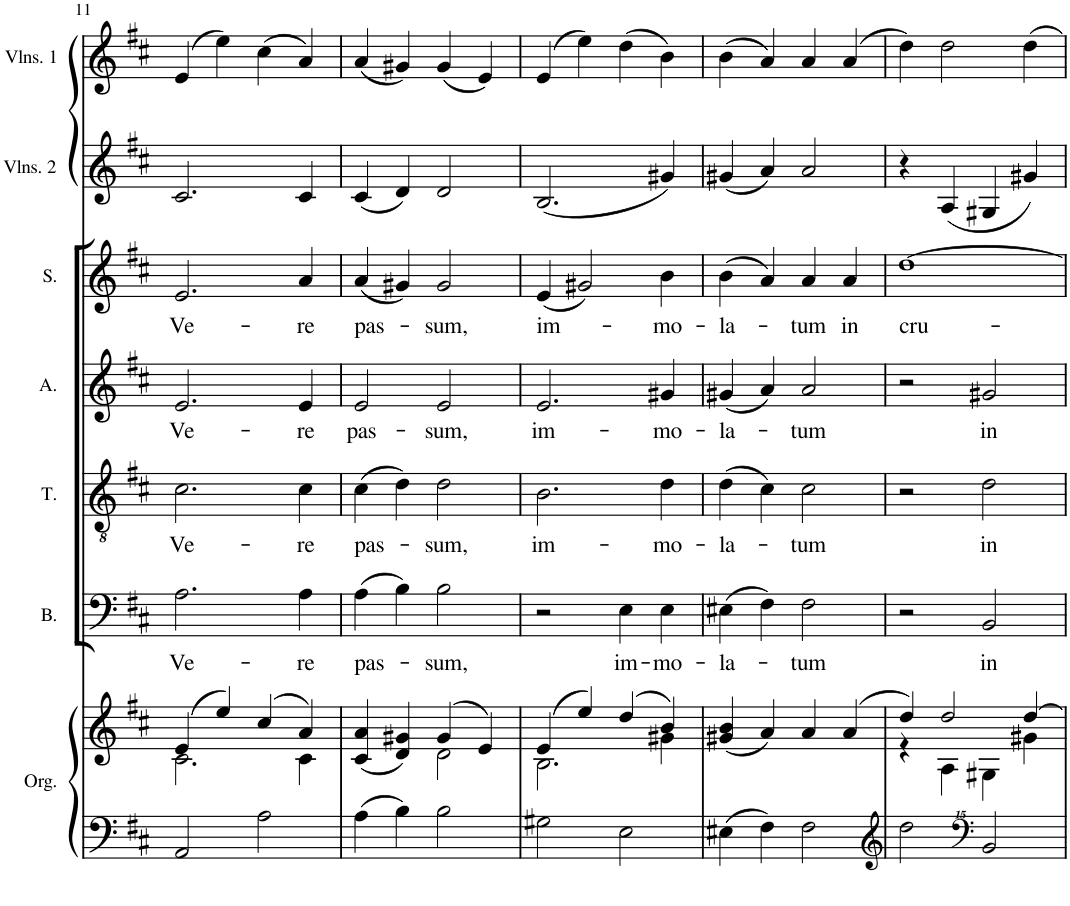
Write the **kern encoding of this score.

**kern	**kern	**kern	**text	**kern	**text	**kern	**text	**kern	**text	**kern	**kern
*part7	*part7	*part6	*part6	*part5	*part5	*part4	*part4	*part3	*part3	*part2	*part1
*staff8	*staff7	*staff6	*staff6	*staff5	*staff5	*staff4	*staff4	*staff3	*staff3	*staff2	*staff1
*I"Orgue	*	*I"Bass	*	*I"Tenor	*	*I"Alto	*	*I"Soprano	*	*I"Violins 2	*I"Violins 1
*I'Org.	*	*I'B.	*	*I'T.	*	*I'A.	*	*I'S.	*	*I'Vlns. 2	*I'Vlns. 1
!!LO:PB:g=z
*clefF4	*clefG2	*clefF4	*	*clefGv2	*	*clefG2	*	*clefG2	*	*clefG2	*clefG2
*k[f#c#]	*k[f#c#]	*k[f#c#]	*	*k[f#c#]	*	*k[f#c#]	*	*k[f#c#]	*	*k[f#c#]	*k[f#c#]
*M4/4	*M4/4	*M4/4	*	*M4/4	*	*M4/4	*	*M4/4	*	*M4/4	*M4/4
*met(c|)	*met(c|)	*met(c|)	*	*met(c|)	*	*met(c|)	*	*met(c|)	*	*met(c|)	*met(c|)
=11	=11	=11	=11	=11	=11	=11	=11	=11	=11	=11	=11
*	*^	*	*	*	*	*	*	*	*	*	*
!	!	!	!	!LO:LY:b	!	!LO:LY:b	!	!LO:LY:b	!	!LO:LY:b	!	!
2AA/	(4e/	2.c#\	2.A\	Ve-	2.c#\	Ve-	2.e/	Ve-	2.e/	Ve-	2.c#/	(4e/
.	4ee/)	.	.	.	.	.	.	.	.	.	.	4ee\)
2A\	(4cc#/	.	.	.	.	.	.	.	.	.	.	(4cc#\
!	!	!	!	!LO:LY:b	!	!LO:LY:b	!	!LO:LY:b	!	!LO:LY:b	!	!
.	4a/)	4c#\	4A\	-re	4c#\	-re	4e/	-re	4a/	-re	4c#/	4a/)
=12	=12	=12	=12	=12	=12	=12	=12	=12	=12	=12	=12	=12
!	!	!	!	!LO:LY:b	!	!LO:LY:b	!	!LO:LY:b	!	!LO:LY:b	!	!
4A\	(4c#/ 4a/	2ryy	(4A\	pas-	(4c#\	pas-	2e/	pas-	(4a/	pas-	(4c#/	(4a/
4B\	4d/ 4g#X/)	.	4B\)	.	4d\)	.	.	.	4g#X/)	.	4d/)	4g#X/)
!	!	!	!	!LO:LY:b	!	!LO:LY:b	!	!LO:LY:b	!	!LO:LY:b	!	!
2B\	(4g#/	2d\	2B\	-sum,	2d\	-sum,	2e/	-sum,	2g#/	-sum,	2d/	(4g#/
.	4e/)	.	.	.	.	.	.	.	.	.	.	4e/)
=13	=13	=13	=13	=13	=13	=13	=13	=13	=13	=13	=13	=13
!	!	!	!	!	!	!LO:LY:b	!	!LO:LY:b	!	!LO:LY:b	!	!
2G#X\	(4e/	2.B\	2r	.	2.B\	im-	2.e/	im-	(4e/	im-	(2.B/	(4e/
.	4ee/)	.	.	.	.	.	.	.	2g#X/)	.	.	4ee\)
!	!	!	!	!LO:LY:b	!	!	!	!	!	!	!	!
2E\	(4dd/	.	4E\	im-	.	.	.	.	.	.	.	(4dd\
!	!	!	!	!LO:LY:b	!	!LO:LY:b	!	!LO:LY:b	!	!LO:LY:b	!	!
.	4b/)	4g#X\	4E\	-mo-	4d\	-mo-	4g#X/	-mo-	4b\	-mo-	4g#X/)	4b\)
=14	=14	=14	=14	=14	=14	=14	=14	=14	=14	=14	=14	=14
!	!	!	!	!LO:LY:b	!	!LO:LY:b	!	!LO:LY:b	!	!LO:LY:b	!	!
*	*v	*v	*	*	*	*	*	*	*	*	*	*
4E#X\	(4g#X/ 4b/	(4E#X\	-la-	(4d\	-la-	(4g#X/	-la-	(4b\	-la-	(4g#X/	(4b\
4F#\	4a/)	4F#\)	.	4c#\)	.	4a/)	.	4a/)	.	4a/)	4a/)
!	!	!	!LO:LY:b	!	!LO:LY:b	!	!LO:LY:b	!	!LO:LY:b	!	!
2F#\	4a/	2F#\	-tum	2c#\	-tum	2a/	-tum	4a/	-tum	2a/	4a/
!	!	!	!	!	!	!	!	!	!LO:LY:b	!	!
.	(4a/	.	.	.	.	.	.	4a/	in	.	(4a/
=15	=15	=15	=15	=15	=15	=15	=15	=15	=15	=15	=15
*clefG2	*	*	*	*	*	*	*	*	*	*	*
*	*^	*	*	*	*	*	*	*	*	*	*
!	!	!	!	!	!	!	!	!	!	!LO:LY:b	!	!
2dd\	4dd/)	4r	2r	.	2r	.	2r	.	[1dd	cru-	4r	4dd\)
.	2dd/	4A\	.	.	.	.	.	.	.	.	(4A/	2dd\
*clefF^^4	*	*	*	*	*	*	*	*	*	*	*	*
!	!	!	!	!LO:LY:b	!	!LO:LY:b	!	!LO:LY:b	!	!	!	!
2b/	.	4G#X\	2BB/	in	2d\	in	2g#X/	in	.	.	4G#X/	.
.	[4dd/	4g#X\	.	.	.	.	.	.	.	.	4g#X/)	4dd\
*	*v	*v	*	*	*	*	*	*	*	*	*	*
=	=	=	=	=	=	=	=	=	=	=	=
*-	*-	*-	*-	*-	*-	*-	*-	*-	*-	*-	*-
